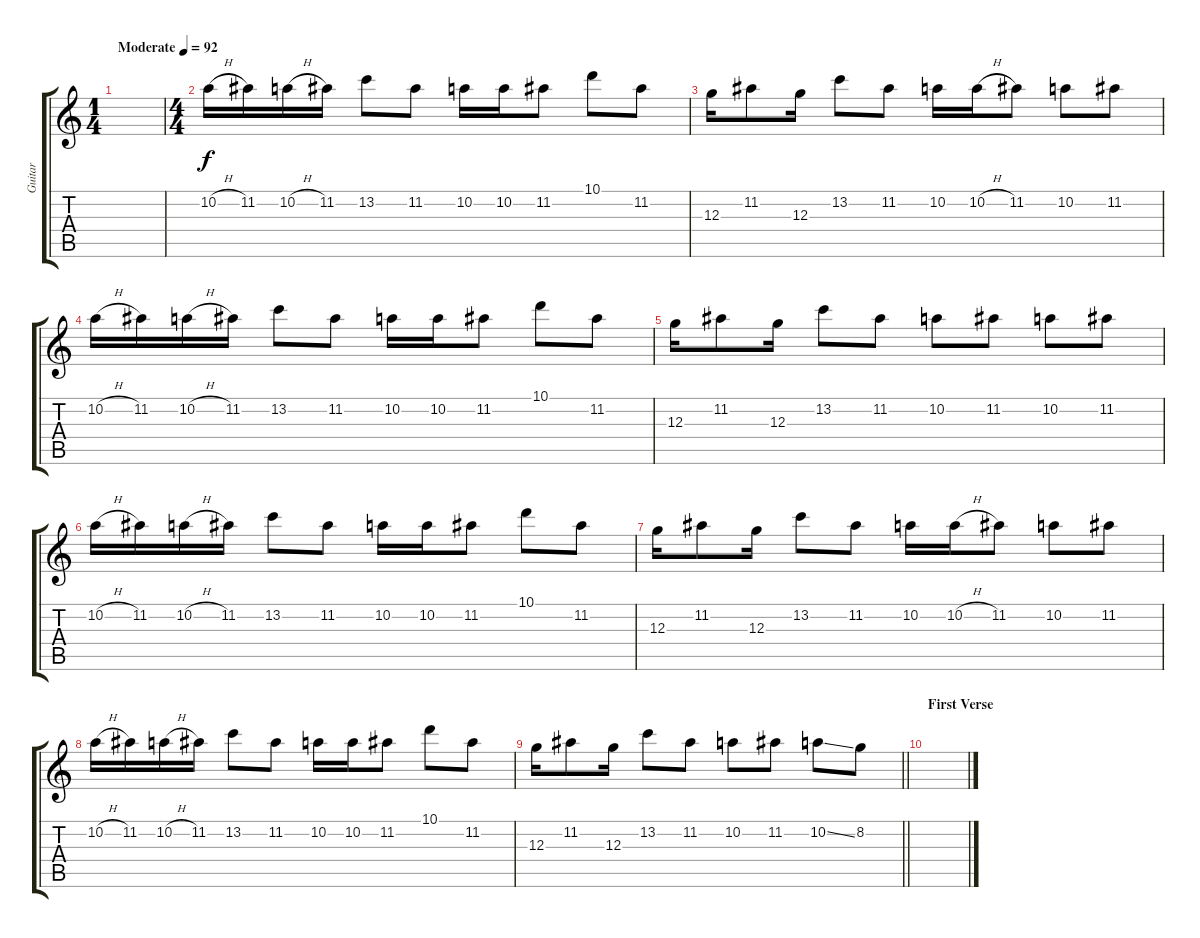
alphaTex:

\track ("Guitar" "Guitar") {instrument electricguitarjazz}
\staff {score tabs}
\tuning (E4 B3 G3 D3 A2 E2) {hide}
\ts (1 4)
\tempo (92 "Moderate")
\clef g2
\ks c
|
\ts (4 4)
10.2{h}.16 11.2.16 10.2{h}.16 11.2.16 13.2.8 11.2.8 10.2.16 10.2.16 11.2.8 10.1.8 11.2.8 |
12.3.16 11.2.8 12.3.16 13.2.8 11.2.8 10.2.16 10.2{h}.16 11.2.8 10.2.8 11.2.8 |
10.2{h}.16 11.2.16 10.2{h}.16 11.2.16 13.2.8 11.2.8 10.2.16 10.2.16 11.2.8 10.1.8 11.2.8 |
12.3.16 11.2.8 12.3.16 13.2.8 11.2.8 10.2.8 11.2.8 10.2.8 11.2.8 |
10.2{h}.16 11.2.16 10.2{h}.16 11.2.16 13.2.8 11.2.8 10.2.16 10.2.16 11.2.8 10.1.8 11.2.8 |
12.3.16 11.2.8 12.3.16 13.2.8 11.2.8 10.2.16 10.2{h}.16 11.2.8 10.2.8 11.2.8 |
10.2{h}.16 11.2.16 10.2{h}.16 11.2.16 13.2.8 11.2.8 10.2.16 10.2.16 11.2.8 10.1.8 11.2.8 |
\barLineRight lightlight
12.3.16 11.2.8 12.3.16 13.2.8 11.2.8 10.2.8 11.2.8 10.2{ss}.8 8.2.8 |
\section ("" "First Verse")
